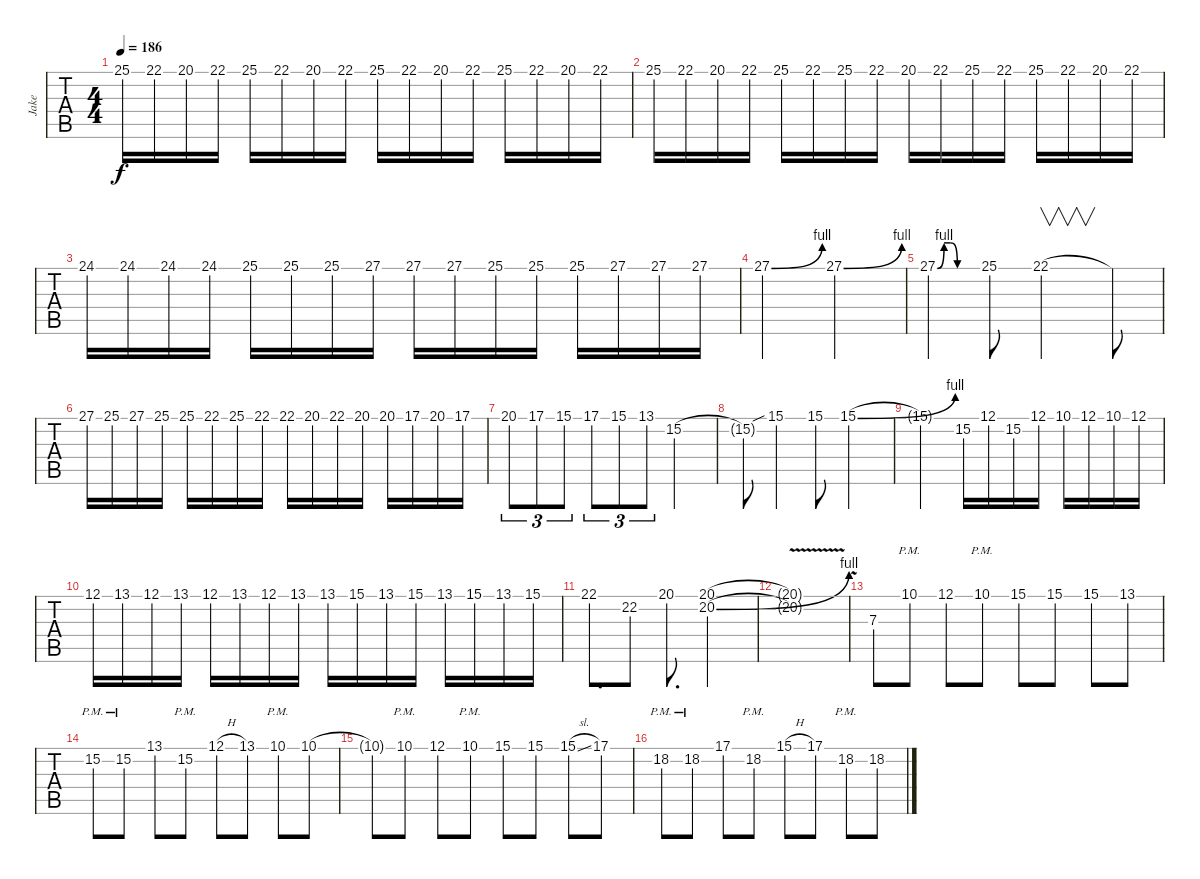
\track ("Jake" "Jake") {instrument electricguitarjazz}
\staff {tabs}
\tuning (Eb4 Bb3 Gb3 Db3 Ab2 Db2) {hide}
\ts (4 4)
\tempo 186
\clef g2
\ks c
25.1.16{dy f} 22.1.16 20.1.16 22.1.16 25.1.16 22.1.16 20.1.16 22.1.16 25.1.16 22.1.16 20.1.16 22.1.16 25.1.16 22.1.16 20.1.16 22.1.16 |
25.1.16 22.1.16 20.1.16 22.1.16 25.1.16 22.1.16 25.1.16 22.1.16 20.1.16 22.1.16 25.1.16 22.1.16 25.1.16 22.1.16 20.1.16 22.1.16 |
24.1.16 24.1.16 24.1.16 24.1.16 25.1.16 25.1.16 25.1.16 27.1.16 27.1.16 27.1.16 25.1.16 25.1.16 25.1.16 27.1.16 27.1.16 27.1.16 |
27.1{be (bend 0 0 60 4)}.2 27.1{be (bend 0 0 60 4)}.2 |
27.1{be (custom 0 0 10 4 20 4 30 0 60 0)}.4 25.1.8 22.1.2{v} 22.1{t}.8 |
27.1.16 25.1.16 27.1.16 25.1.16 25.1.16 22.1.16 25.1.16 22.1.16 22.1.16 20.1.16 22.1.16 20.1.16 20.1.16 17.1.16 20.1.16 17.1.16 |
20.1.8{tu (3 2)} 17.1.8{tu (3 2)} 15.1.8{tu (3 2)} 17.1.8{tu (3 2)} 15.1.8{tu (3 2)} 13.1.8{tu (3 2)} 15.2.2 |
15.2{t}.8 15.1{sib}.4 15.1.8 15.1{be (bend 0 0 60 4)}.2 |
15.1{t}.2 15.2.16 12.1.16 15.2.16 12.1.16 10.1.16 12.1.16 10.1.16 12.1.16 |
12.1.16 13.1.16 12.1.16 13.1.16 12.1.16 13.1.16 12.1.16 13.1.16 13.1.16 15.1.16 13.1.16 15.1.16 13.1.16 15.1.16 13.1.16 15.1.16 |
22.1.8{d} 22.2.8 20.1.8{d} (20.1 20.2{be (bend 0 0 60 4)}).2 |
(20.1{v t} 20.2{v t}).1 |
7.3.8 10.1{pm}.8 12.1.8 10.1{pm}.8 15.1.8 15.1.8 15.1.8 13.1.8 |
15.2{pm}.8 15.2{pm}.8 13.1.8 15.2{pm}.8 12.1{h}.8 13.1.8 10.1{pm}.8 10.1.8 |
10.1{t}.8 10.1{pm}.8 12.1.8 10.1{pm}.8 15.1.8 15.1.8 15.1{sl}.8 17.1.8 |
18.2{pm}.8 18.2{pm}.8 17.1.8 18.2{pm}.8 15.1{h}.8 17.1.8 18.2{pm}.8 18.2.8
